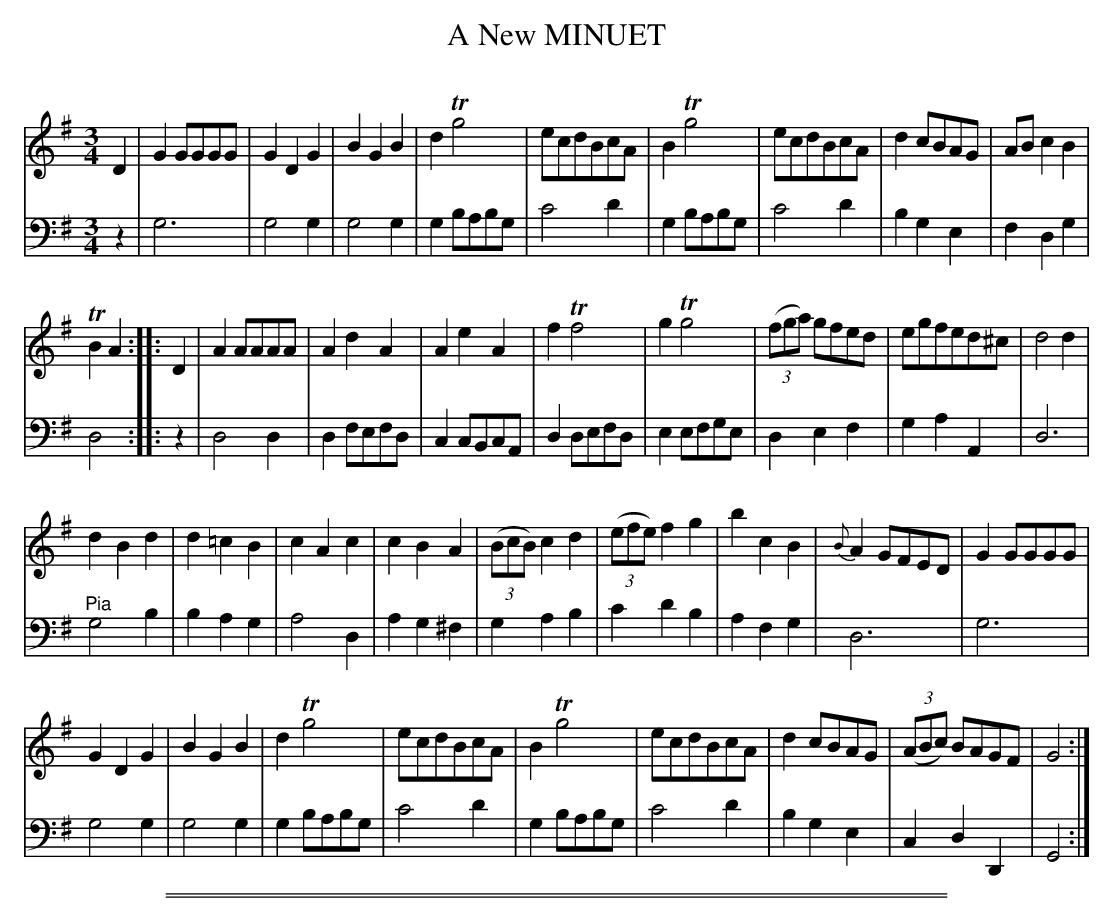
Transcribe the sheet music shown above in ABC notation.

X:1
T: A New MINUET
C:
M: 3/4
L: 1/8
K: G
V: 1 staves=2
D2 |\
G2GGGG | G2D2G2 | B2G2B2 | d2Tg4 |\
ecdBcA | B2 Tg4 | ecdBcA | d2cBAG |\
ABc2B2 |
TB2 A2 :: D2 | A2AAAA | A2d2A2 |\
A2e2A2 | f2Tf4 | g2 Tg4 | (3(fga) gfed |\
egfed^c | d4 d2 |
d2B2d2 | d2=c2B2 |\
c2A2c2 | c2B2A2 | (3(BcB) c2d2 | (3(efe) f2g2 |\
b2c2B2 | {B}A2GFED | G2GGGG |
G2D2G2 |\
B2G2B2 | d2Tg4 | ecdBcA | B2 Tg4 |\
ecdBcA | d2cBAG | (3(ABc) BAGF | G4 :|
V: 2 clef=bass middle=d
z2 |\
g6 | g4g2 | g4g2 | g2babg | c'4d'2 | g2babg | c'4d'2 |
b2g2e2 | f2d2g2 | d4 :: z2 | d4 d2 | d2fefd | c2cBcA | d2defd |
e2efge | d2e2f2 | g2a2A2 | d6 | "^Pia"g4b2 | b2a2g2 | a4d2 |
a2g2^f2 | g2a2b2 | c'2d'2b2 | a2f2g2 | d6 | g6 | g4g2 |
g4g2 | g2babg | c'4d'2 | g2babg | c'4d'2 | b2g2e2 |
c2d2D2 | G4 :|
